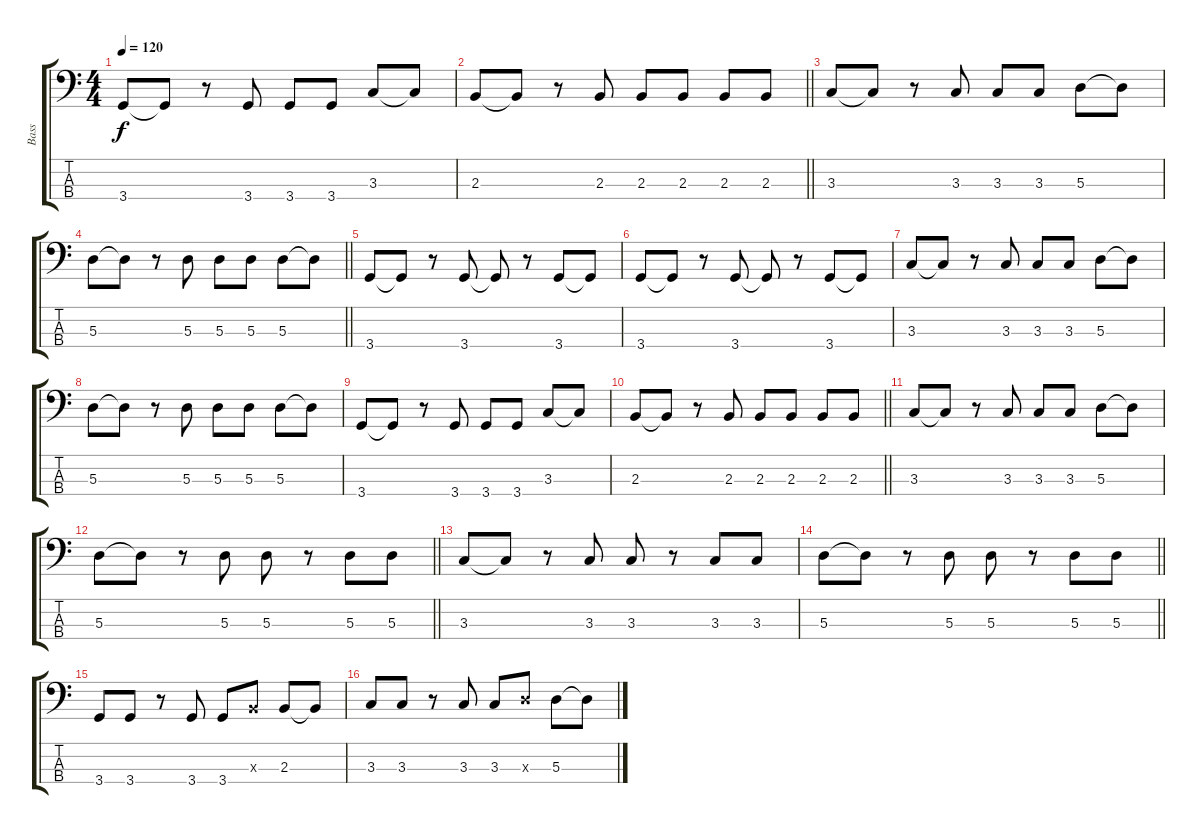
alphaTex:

\track ("Bass" "Bass") {instrument synthbass1}
\staff {score tabs}
\tuning (G2 D2 A1 E1) {hide}
\ts (4 4)
\tempo 120
\clef f4
\ks c
3.4.8{dy f} 3.4{t}.8 r.8 3.4.8 3.4.8 3.4.8 3.3.8 3.3{t}.8 |
\barLineRight lightlight
2.3.8 2.3{t}.8 r.8 2.3.8 2.3.8 2.3.8 2.3.8 2.3.8 |
3.3.8 3.3{t}.8 r.8 3.3.8 3.3.8 3.3.8 5.3.8 5.3{t}.8 |
\barLineRight lightlight
5.3.8 5.3{t}.8 r.8 5.3.8 5.3.8 5.3.8 5.3.8 5.3{t}.8 |
3.4.8 3.4{t}.8 r.8 3.4.8 3.4{t}.8 r.8 3.4.8 3.4{t}.8 |
3.4.8 3.4{t}.8 r.8 3.4.8 3.4{t}.8 r.8 3.4.8 3.4{t}.8 |
3.3.8 3.3{t}.8 r.8 3.3.8 3.3.8 3.3.8 5.3.8 5.3{t}.8 |
5.3.8 5.3{t}.8 r.8 5.3.8 5.3.8 5.3.8 5.3.8 5.3{t}.8 |
3.4.8 3.4{t}.8 r.8 3.4.8 3.4.8 3.4.8 3.3.8 3.3{t}.8 |
\barLineRight lightlight
2.3.8 2.3{t}.8 r.8 2.3.8 2.3.8 2.3.8 2.3.8 2.3.8 |
3.3.8 3.3{t}.8 r.8 3.3.8 3.3.8 3.3.8 5.3.8 5.3{t}.8 |
\barLineRight lightlight
5.3.8 5.3{t}.8 r.8 5.3.8 5.3.8 r.8 5.3.8 5.3.8 |
3.3.8 3.3{t}.8 r.8 3.3.8 3.3.8 r.8 3.3.8 3.3.8 |
\barLineRight lightlight
5.3.8 5.3{t}.8 r.8 5.3.8 5.3.8 r.8 5.3.8 5.3.8 |
3.4.8 3.4.8 r.8 3.4.8 3.4.8 2.3{x}.8 2.3.8 2.3{t}.8 |
3.3.8 3.3.8 r.8 3.3.8 3.3.8 5.3{x}.8 5.3.8 5.3{t}.8
